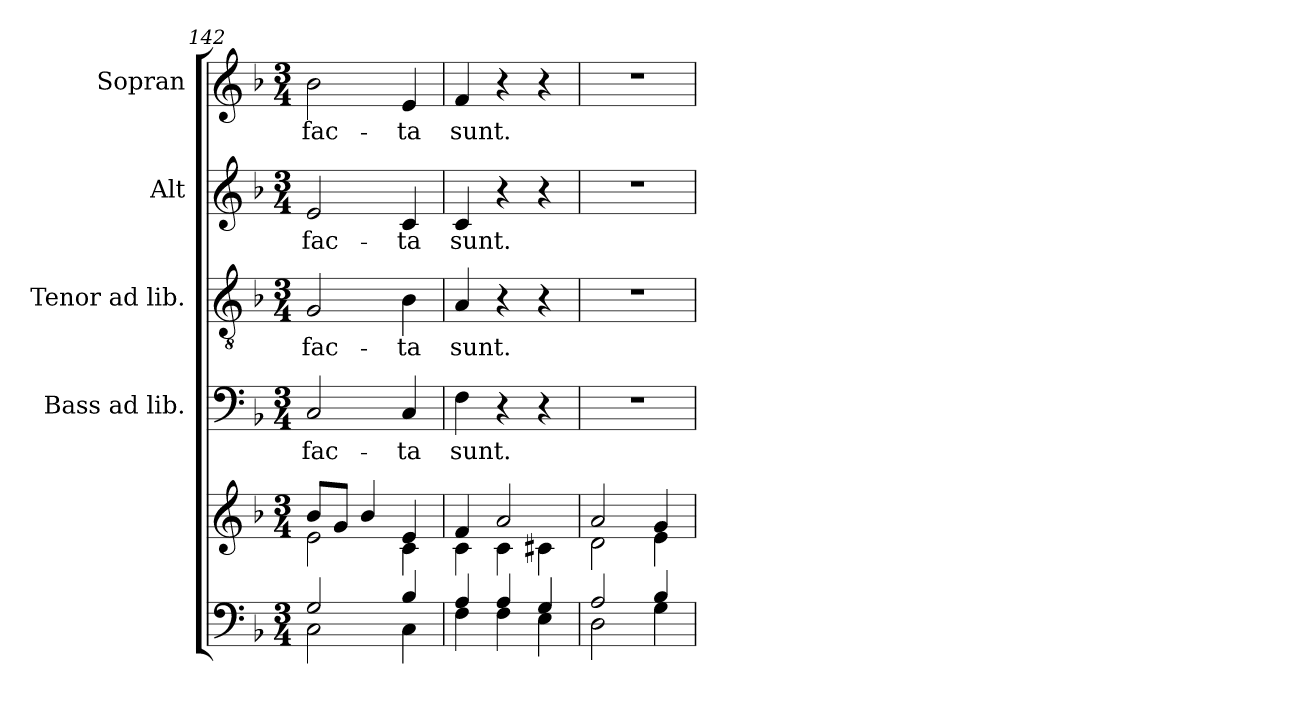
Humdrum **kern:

**kern	**kern	**kern	**text	**kern	**text	**kern	**text	**kern	**text
*part5	*part5	*part4	*part4	*part3	*part3	*part2	*part2	*part1	*part1
*staff6	*staff5	*staff4	*staff4	*staff3	*staff3	*staff2	*staff2	*staff1	*staff1
*	*	*I"Bass ad lib.	*	*I"Tenor ad lib.	*	*I"Alt	*	*I"Sopran	*
*	*	*I'B.	*	*I'T.	*	*I'A.	*	*I'S.	*
*clefF4	*clefG2	*clefF4	*	*clefGv2	*	*clefG2	*	*clefG2	*
*k[b-]	*k[b-]	*k[b-]	*	*k[b-]	*	*k[b-]	*	*k[b-]	*
*F:	*F:	*F:	*	*F:	*	*F:	*	*F:	*
*M3/4	*M3/4	*M3/4	*	*M3/4	*	*M3/4	*	*M3/4	*
=142	=142	=142	=142	=142	=142	=142	=142	=142	=142
*^	*^	*	*	*	*	*	*	*	*
!	!	!	!	!	!LO:LY:b	!	!LO:LY:b	!	!LO:LY:b	!	!LO:LY:b
2G/	2C\	8b-/L	2e\	2C/	fac-	2G/	fac-	2e/	fac-	2b-\	fac-
.	.	8g/J	.	.	.	.	.	.	.	.	.
.	.	4b-/	.	.	.	.	.	.	.	.	.
!	!	!	!	!	!LO:LY:b	!	!LO:LY:b	!	!LO:LY:b	!	!LO:LY:b
4B-/	4C\	4e/	4c\	4C/	-ta	4B-\	-ta	4c/	-ta	4e/	-ta
=143	=143	=143	=143	=143	=143	=143	=143	=143	=143	=143	=143
!	!	!	!	!	!LO:LY:b	!	!LO:LY:b	!	!LO:LY:b	!	!LO:LY:b
4A/	4F\	4f/	4c\	4F\	sunt.	4A/	sunt.	4c/	sunt.	4f/	sunt.
4A/	4F\	2a/	4c\	4r	.	4r	.	4r	.	4r	.
4G/	4E\	.	4c#X\	4r	.	4r	.	4r	.	4r	.
=144	=144	=144	=144	=144	=144	=144	=144	=144	=144	=144	=144
2A/	2D\	2a/	2d\	2.r	.	2.r	.	2.r	.	2.r	.
4B-/	4G\	4g/	4e\	.	.	.	.	.	.	.	.
*v	*v	*	*	*	*	*	*	*	*	*	*
*	*v	*v	*	*	*	*	*	*	*	*
=	=	=	=	=	=	=	=	=	=
*-	*-	*-	*-	*-	*-	*-	*-	*-	*-
